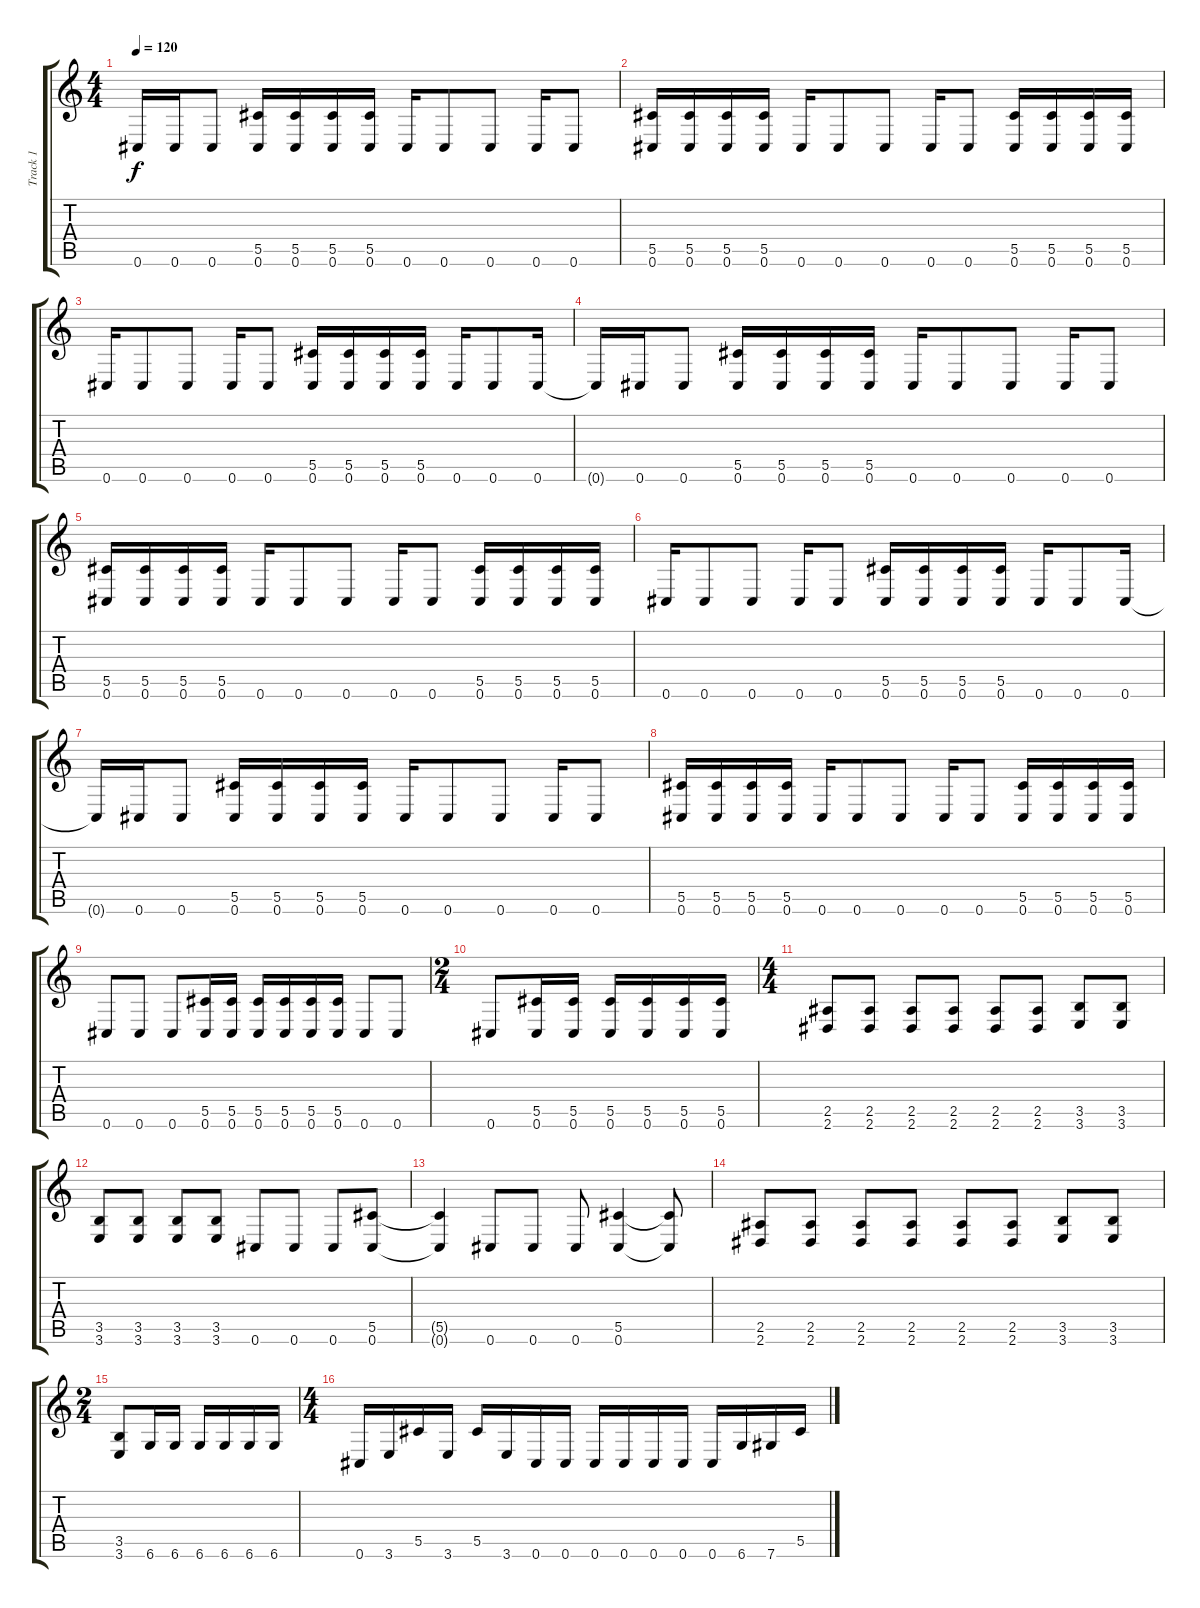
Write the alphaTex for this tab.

\track ("Track 1" "Track 1") {instrument distortionguitar}
\staff {score tabs}
\tuning (Eb4 Bb3 Gb3 Db3 Ab2 Db2) {hide}
\ts (4 4)
\tempo 120
\clef g2
\ks c
0.6{t}.16{dy f} 0.6.16 0.6.8 (5.5 0.6).16 (5.5 0.6).16 (5.5 0.6).16 (5.5 0.6).16 0.6.16 0.6.8 0.6.8 0.6.16 0.6.8 |
(5.5 0.6).16 (5.5 0.6).16 (5.5 0.6).16 (5.5 0.6).16 0.6.16 0.6.8 0.6.8 0.6.16 0.6.8 (5.5 0.6).16 (5.5 0.6).16 (5.5 0.6).16 (5.5 0.6).16 |
0.6.16 0.6.8 0.6.8 0.6.16 0.6.8 (5.5 0.6).16 (5.5 0.6).16 (5.5 0.6).16 (5.5 0.6).16 0.6.16 0.6.8 0.6.16 |
0.6{t}.16 0.6.16 0.6.8 (5.5 0.6).16 (5.5 0.6).16 (5.5 0.6).16 (5.5 0.6).16 0.6.16 0.6.8 0.6.8 0.6.16 0.6.8 |
(5.5 0.6).16 (5.5 0.6).16 (5.5 0.6).16 (5.5 0.6).16 0.6.16 0.6.8 0.6.8 0.6.16 0.6.8 (5.5 0.6).16 (5.5 0.6).16 (5.5 0.6).16 (5.5 0.6).16 |
0.6.16 0.6.8 0.6.8 0.6.16 0.6.8 (5.5 0.6).16 (5.5 0.6).16 (5.5 0.6).16 (5.5 0.6).16 0.6.16 0.6.8 0.6.16 |
0.6{t}.16 0.6.16 0.6.8 (5.5 0.6).16 (5.5 0.6).16 (5.5 0.6).16 (5.5 0.6).16 0.6.16 0.6.8 0.6.8 0.6.16 0.6.8 |
(5.5 0.6).16 (5.5 0.6).16 (5.5 0.6).16 (5.5 0.6).16 0.6.16 0.6.8 0.6.8 0.6.16 0.6.8 (5.5 0.6).16 (5.5 0.6).16 (5.5 0.6).16 (5.5 0.6).16 |
0.6.8 0.6.8 0.6.8 (5.5 0.6).16 (5.5 0.6).16 (5.5 0.6).16 (5.5 0.6).16 (5.5 0.6).16 (5.5 0.6).16 0.6.8 0.6.8 |
\ts (2 4)
0.6.8 (5.5 0.6).16 (5.5 0.6).16 (5.5 0.6).16 (5.5 0.6).16 (5.5 0.6).16 (5.5 0.6).16 |
\ts (4 4)
(2.5 2.6).8 (2.5 2.6).8 (2.5 2.6).8 (2.5 2.6).8 (2.5 2.6).8 (2.5 2.6).8 (3.5 3.6).8 (3.5 3.6).8 |
(3.5 3.6).8 (3.5 3.6).8 (3.5 3.6).8 (3.5 3.6).8 0.6.8 0.6.8 0.6.8 (5.5 0.6).8 |
(5.5{t} 0.6{t}).4 0.6.8 0.6.8 0.6.8 (5.5 0.6).4 (5.5{t} 0.6{t}).8 |
(2.5 2.6).8 (2.5 2.6).8 (2.5 2.6).8 (2.5 2.6).8 (2.5 2.6).8 (2.5 2.6).8 (3.5 3.6).8 (3.5 3.6).8 |
\ts (2 4)
(3.5 3.6).8 6.6.16 6.6.16 6.6.16 6.6.16 6.6.16 6.6.16 |
\ts (4 4)
0.6.16 3.6.16 5.5.16 3.6.16 5.5.16 3.6.16 0.6.16 0.6.16 0.6.16 0.6.16 0.6.16 0.6.16 0.6.16 6.6.16 7.6.16 5.5.16
